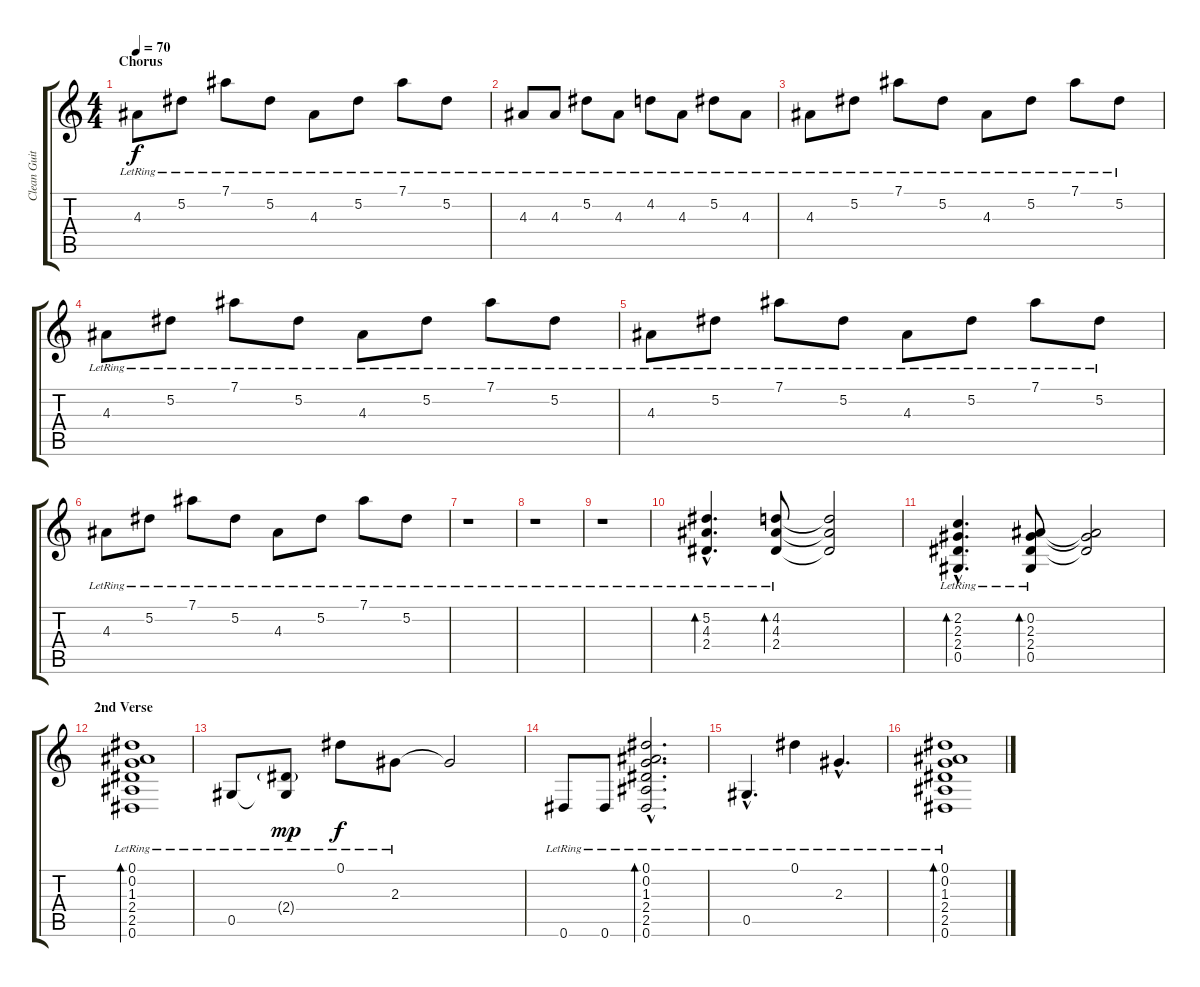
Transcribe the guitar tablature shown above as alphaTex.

\track ("Clean Guitar" "Clean Guit") {instrument electricguitarclean}
\staff {score tabs}
\tuning (Eb4 Bb3 Gb3 Db3 Ab2 Eb2) {hide}
\ts (4 4)
\section ("" "Chorus")
\tempo 70
\clef g2
\ks c
4.3{lr}.8{dy f} 5.2{lr}.8 7.1{lr}.8 5.2{lr}.8 4.3{lr}.8 5.2{lr}.8 7.1{lr}.8 5.2{lr}.8 |
4.3{lr}.8 4.3{lr}.8 5.2{lr}.8 4.3{lr}.8 4.2{lr}.8 4.3{lr}.8 5.2{lr}.8 4.3{lr}.8 |
4.3{lr}.8 5.2{lr}.8 7.1{lr}.8 5.2{lr}.8 4.3{lr}.8 5.2{lr}.8 7.1{lr}.8 5.2{lr}.8 |
4.3{lr}.8 5.2{lr}.8 7.1{lr}.8 5.2{lr}.8 4.3{lr}.8 5.2{lr}.8 7.1{lr}.8 5.2{lr}.8 |
4.3{lr}.8 5.2{lr}.8 7.1{lr}.8 5.2{lr}.8 4.3{lr}.8 5.2{lr}.8 7.1{lr}.8 5.2{lr}.8 |
4.3{lr}.8 5.2{lr}.8 7.1{lr}.8 5.2{lr}.8 4.3{lr}.8 5.2{lr}.8 7.1{lr}.8 5.2{lr}.8 |
r.1 |
r.1 |
r.1 |
\section ("" "")
(5.2{hac lr} 4.3{hac lr} 2.4{hac lr}).4{d bd 120} (4.2{lr} 4.3{lr} 2.4{lr}).8{bd 120} (4.2{t} 4.3{t} 2.4{t}).2 |
(2.2{hac lr} 2.3{hac lr} 2.4{hac lr} 0.5{hac lr}).4{d bd 120} (0.2{lr} 2.3{lr} 2.4{lr} 0.5{lr}).8{bd 120} (0.2{t} 2.3{t} 2.4{t}).2 |
\section ("" "2nd Verse")
(0.1{lr} 0.2{lr} 1.3{lr} 2.4{lr} 2.5{lr} 0.6{lr}).1{bd 120} |
0.5{lr}.8 (2.4{g lr} 0.5{t}).8{dy mp} 0.1{lr}.8{dy f} 2.3{lr}.8 2.3{t}.2 |
0.6{lr}.8 0.6{lr}.8 (0.1{hac lr} 0.2{hac lr} 1.3{hac lr} 2.4{hac lr} 2.5{hac lr} 0.6{hac lr}).2{d bd 120} |
0.5{hac lr}.4{d} 0.1{lr}.4 2.3{hac lr}.4{d} |
(0.1{lr} 0.2{lr} 1.3{lr} 2.4{lr} 2.5{lr} 0.6{lr}).1{bd 120}
